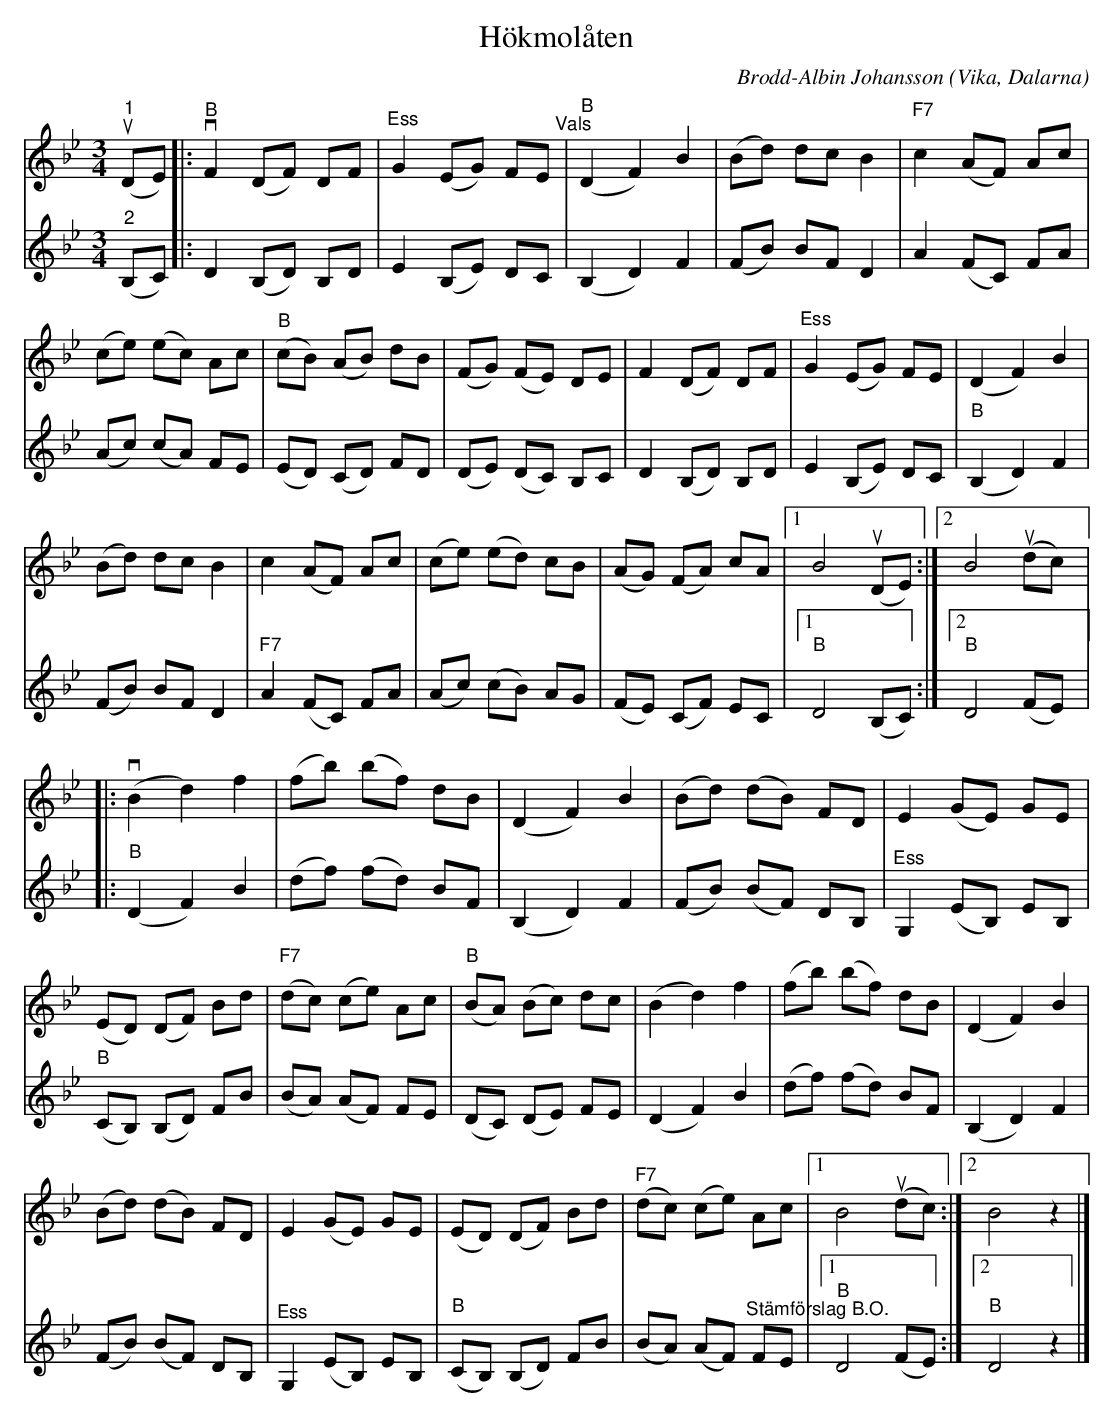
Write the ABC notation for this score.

X:1
T:Hökmolåten
C:Brodd-Albin Johansson
O:Vika, Dalarna
L:1/8
M:3/4
K:Bb
V:1
"^1"u (DE) |:v"B" F2 (DF) DF |"^Ess" G2 (EG) FE"^Vals" |"B" (D2 F2) B2 | (Bd) dc B2 |"F7" c2 (AF) Ac |
(ce) (ec) Ac |"B" (cB) (AB) dB | (FG) (FE) DE | F2 (DF) DF | "^Ess" G2 (EG) FE | (D2 F2) B2 |
(Bd) dc B2 | c2 (AF) Ac | (ce) (ed) cB | (AG) (FA) cA |1 B4u (DE) :|2 B4u (dc) |:
v (B2 d2) f2 | (fb) (bf) dB | (D2 F2) B2 | (Bd) (dB) FD | E2 (GE) GE |
(ED) (DF) Bd |"F7" (dc) (ce) Ac |"B" (BA) (Bc) dc | (B2 d2) f2 | (fb) (bf) dB | (D2 F2) B2 |
(Bd) (dB) FD | E2 (GE) GE | (ED) (DF) Bd |"F7" (dc) (ce) Ac |1 B4u (dc) :|2 B4 z2 |]
V:2
"^2" (B,C) |: D2 (B,D) B,D | E2 (B,E) DC | (B,2 D2) F2 | (FB) BF D2 | A2 (FC) FA |
(Ac) (cA) FE | (ED) (CD) FD | (DE) (DC) B,C | D2 (B,D) B,D | E2 (B,E) DC |"B" (B,2 D2) F2 |
(FB) BF D2 | "F7" A2 (FC) FA | (Ac) (cB) AG | (FE) (CF) EC |1"B" D4 (B,C) :|2"B" D4 (FE) |:
"B" (D2 F2) B2 | (df) (fd) BF | (B,2 D2) F2 | (FB) (BF) DB, |"^Ess" G,2 (EB,) EB, |
"B" (CB,) (B,D) FB | (BA) (AF) FE | (DC) (DE) FE | (D2 F2) B2 | (df) (fd) BF | (B,2 D2) F2 |
(FB) (BF) DB, | "^Ess" G,2 (EB,) EB, |"B" (CB,) (B,D) FB | (BA) (AF)"^Stämförslag B.O." FE |1"B" D4 (FE) :|2 "B" D4 z2 |]
